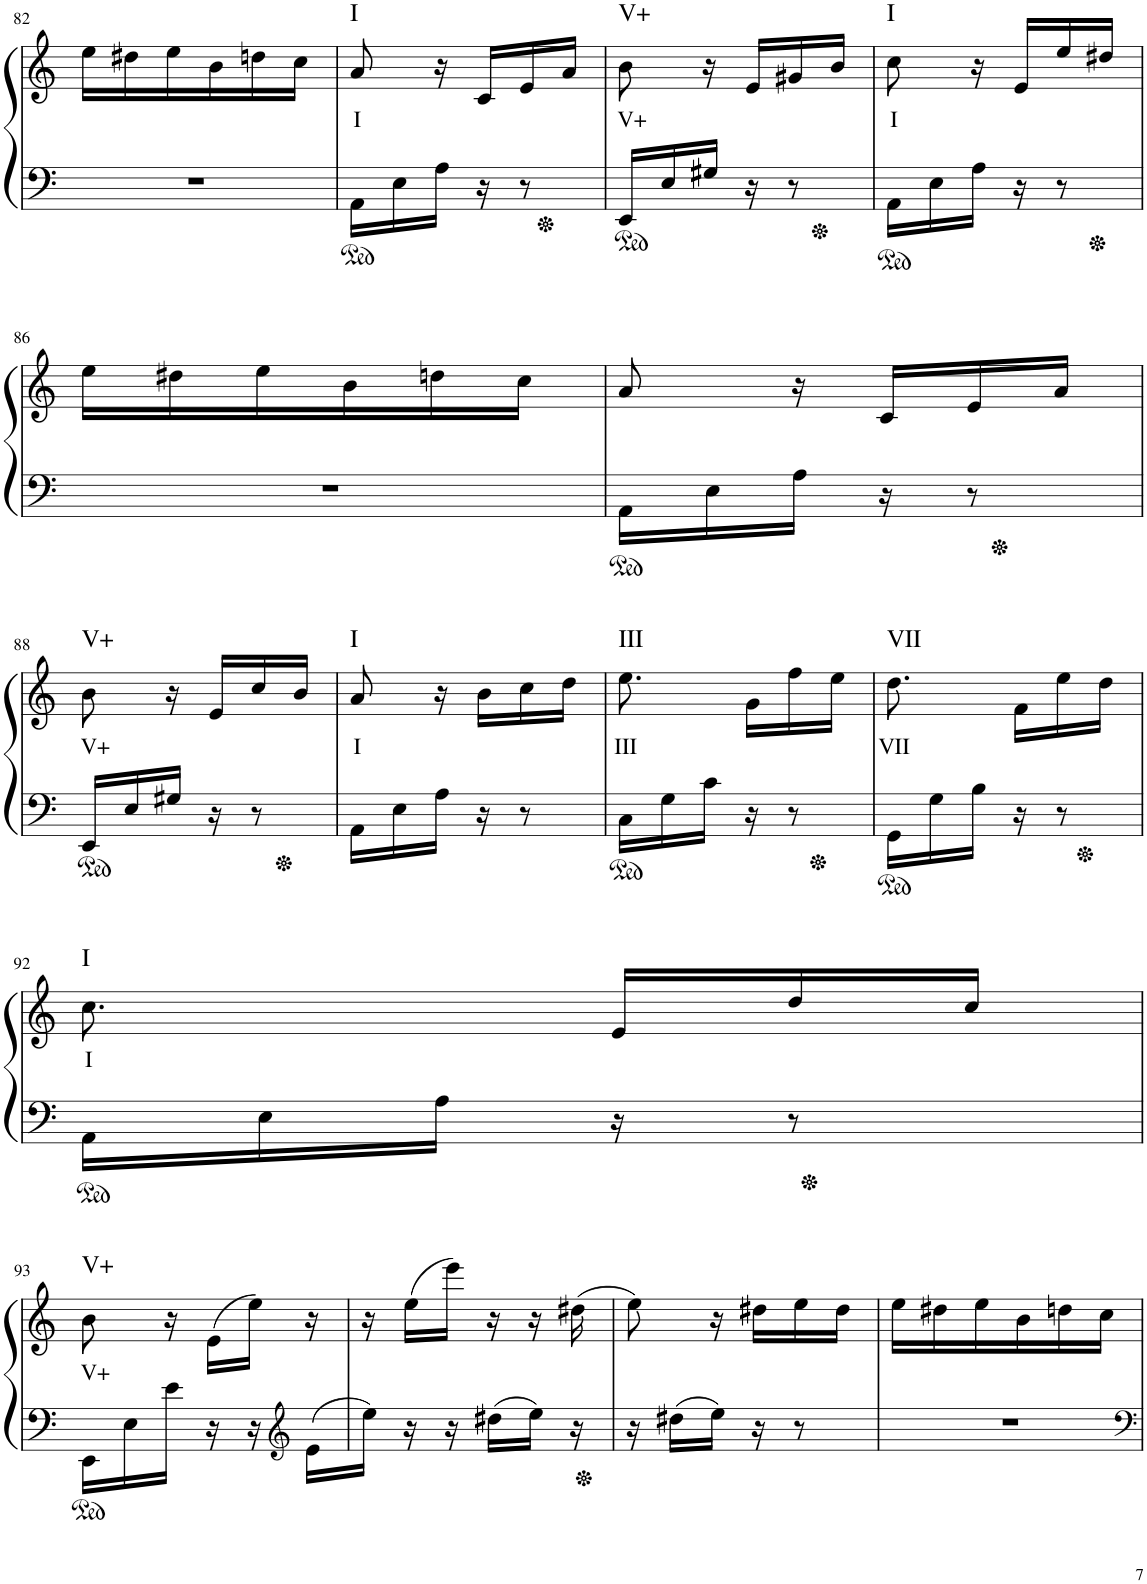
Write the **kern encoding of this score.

**kern	**kern	**text	**harte
*part1	*part1	*part1	*part1
*staff2	*staff1	*staff1	*
*I"Piano	*	*	*
*I'Pno	*	*	*
!!LO:PB:g=z
*clefF4	*clefG2	*	*
*k[]	*k[]	*	*
*M3/8	*M3/8	*	*
=82	=82	=82	=82
4.r	16ee\LL	.	.
.	16dd#X\	.	.
.	16ee\	.	.
.	16b\	.	.
.	16ddn\	.	.
.	16cc\JJ	.	.
=83	=83	=83	=83
!	!	!LO:LY:b	!LO:H:kt=I
16AA\LL	8a/	I	N
16E\	.	.	.
16A\JJ	16r	.	.
16r	16c/LL	.	.
8r	16e/	.	.
.	16a/JJ	.	.
=84	=84	=84	=84
!	!	!LO:LY:b	!LO:H:kt=V+
16EE/LL	8b\	V+	N
16E/	.	.	.
16G#X/JJ	16r	.	.
16r	16e/LL	.	.
8r	16g#X/	.	.
.	16b/JJ	.	.
=85	=85	=85	=85
!	!	!LO:LY:b	!LO:H:kt=I
16AA\LL	8cc\	I	N
16E\	.	.	.
16A\JJ	16r	.	.
16r	16e/LL	.	.
8r	16ee/	.	.
.	16dd#X/JJ	.	.
!!LO:LB:g=z
=86	=86	=86	=86
4.r	16ee\LL	.	.
.	16dd#X\	.	.
.	16ee\	.	.
.	16b\	.	.
.	16ddn\	.	.
.	16cc\JJ	.	.
=87	=87	=87	=87
16AA\LL	8a/	.	.
16E\	.	.	.
16A\JJ	16r	.	.
16r	16c/LL	.	.
8r	16e/	.	.
.	16a/JJ	.	.
!!LO:LB:g=z
=88	=88	=88	=88
!	!	!LO:LY:b	!LO:H:kt=V+
16EE/LL	8b\	V+	N
16E/	.	.	.
16G#X/JJ	16r	.	.
16r	16e/LL	.	.
8r	16cc/	.	.
.	16b/JJ	.	.
=89	=89	=89	=89
!	!	!LO:LY:b	!LO:H:kt=I
16AA\LL	8a/	I	N
16E\	.	.	.
16A\JJ	16r	.	.
16r	16b\LL	.	.
8r	16cc\	.	.
.	16dd\JJ	.	.
=90	=90	=90	=90
!	!	!LO:LY:b	!LO:H:kt=III
16C\LL	8.ee\	III	N
16G\	.	.	.
16c\JJ	.	.	.
16r	16g\LL	.	.
8r	16ff\	.	.
.	16ee\JJ	.	.
=91	=91	=91	=91
!	!	!LO:LY:b	!LO:H:kt=VII
16GG\LL	8.dd\	VII	N
16G\	.	.	.
16B\JJ	.	.	.
16r	16f\LL	.	.
8r	16ee\	.	.
.	16dd\JJ	.	.
!!LO:LB:g=z
=92	=92	=92	=92
!	!	!LO:LY:b	!LO:H:kt=I
16AA\LL	8.cc\	I	N
16E\	.	.	.
16A\JJ	.	.	.
16r	16e/LL	.	.
8r	16dd/	.	.
.	16cc/JJ	.	.
!!LO:LB:g=z
=93	=93	=93	=93
!	!	!LO:LY:b	!LO:H:kt=V+
16EE\LL	8b\	V+	N
16E\	.	.	.
16e\JJ	16r	.	.
16r	(16e\LL	.	.
16r	16ee\JJ)	.	.
*clefG2	*	*	*
16e\LL	16r	.	.
=94	=94	=94	=94
16ee\JJ	16r	.	.
16r	(16ee\LL	.	.
16r	16eee\JJ)	.	.
16dd#X\LL	16r	.	.
16ee\JJ	16r	.	.
16r	(16dd#X\	.	.
=95	=95	=95	=95
16r	8ee\)	.	.
16dd#X\LL	.	.	.
16ee\JJ	16r	.	.
16r	16dd#X\LL	.	.
8r	16ee\	.	.
.	16dd#\JJ	.	.
=96	=96	=96	=96
4.r	16ee\LL	.	.
.	16dd#X\	.	.
.	16ee\	.	.
.	16b\	.	.
.	16ddn\	.	.
.	16cc\JJ	.	.
=	=	=	=
*-	*-	*-	*-
